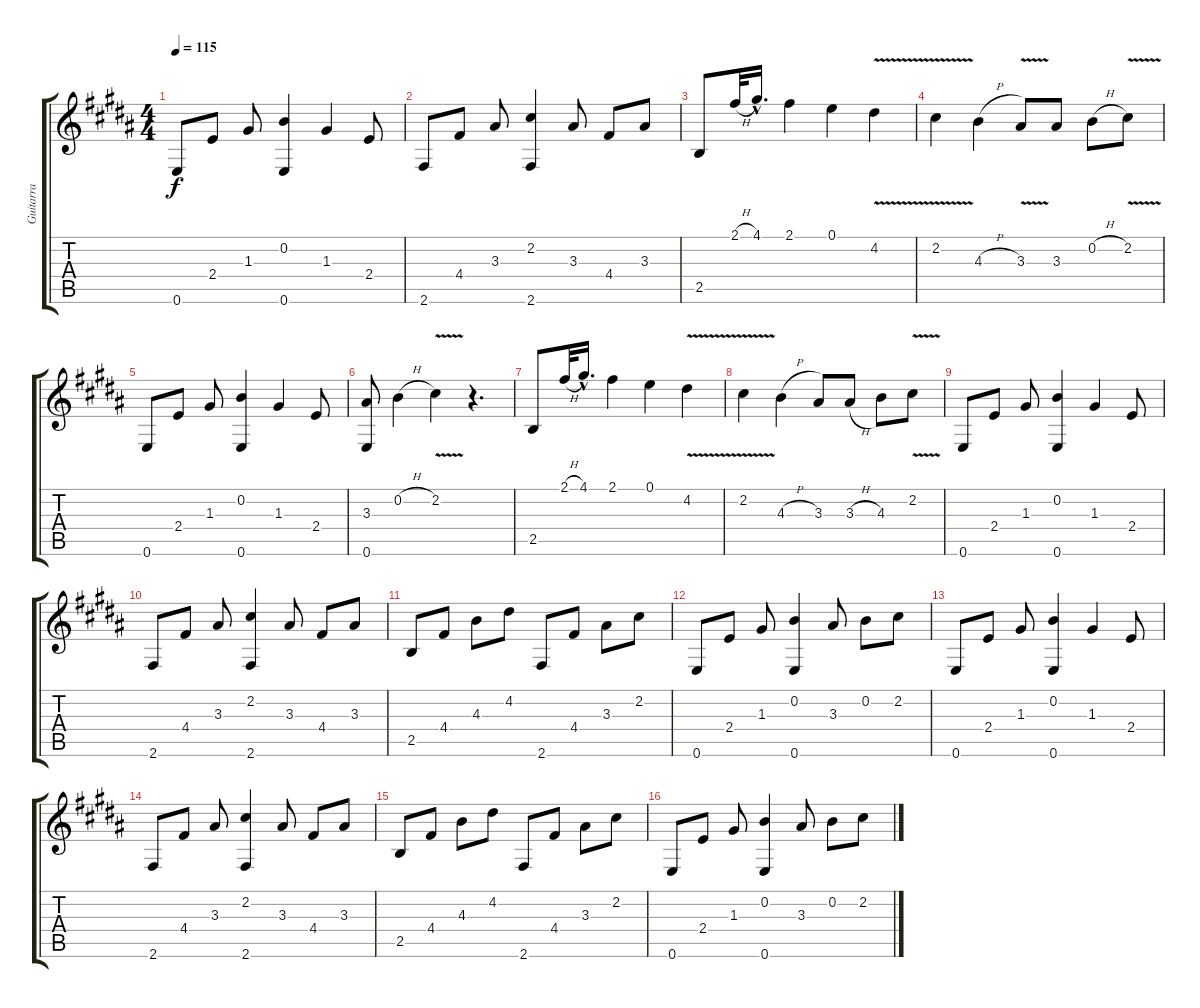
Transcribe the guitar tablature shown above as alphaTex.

\track ("Guitarra" "Guitarra") {instrument acousticguitarnylon}
\staff {score tabs}
\tuning (E4 B3 G3 D3 A2 E2) {hide}
\ts (4 4)
\tempo 115
\clef g2
\ks b
0.6.8{dy f instrument acousticguitarnylon} 2.4.8 1.3.8 (0.2 0.6).4 1.3.4 2.4.8 |
2.6.8 4.4.8 3.3.8 (2.2 2.6).4 3.3.8 4.4.8 3.3.8 |
2.5.8 2.1{h}.32 4.1{hac}.16{d} 2.1.4 0.1.4 4.2{v}.4 |
2.2{v}.4 4.3{h}.4 3.3{v}.8 3.3.8 0.2{h}.8 2.2{v}.8 |
0.6.8 2.4.8 1.3.8 (0.2 0.6).4 1.3.4 2.4.8 |
(3.3 0.6).8 0.2{h}.4 2.2{v}.4 r.4{d} |
2.5.8 2.1{h}.32 4.1{hac}.16{d} 2.1.4 0.1.4 4.2{v}.4 |
2.2{v}.4 4.3{h}.4 3.3.8 3.3{h}.8 4.3.8 2.2{v}.8 |
0.6.8 2.4.8 1.3.8 (0.2 0.6).4 1.3.4 2.4.8 |
2.6.8 4.4.8 3.3.8 (2.2 2.6).4 3.3.8 4.4.8 3.3.8 |
2.5.8 4.4.8 4.3.8 4.2.8 2.6.8 4.4.8 3.3.8 2.2.8 |
0.6.8 2.4.8 1.3.8 (0.2 0.6).4 3.3.8 0.2.8 2.2.8 |
0.6.8 2.4.8 1.3.8 (0.2 0.6).4 1.3.4 2.4.8 |
2.6.8 4.4.8 3.3.8 (2.2 2.6).4 3.3.8 4.4.8 3.3.8 |
2.5.8 4.4.8 4.3.8 4.2.8 2.6.8 4.4.8 3.3.8 2.2.8 |
0.6.8 2.4.8 1.3.8 (0.2 0.6).4 3.3.8 0.2.8 2.2.8
